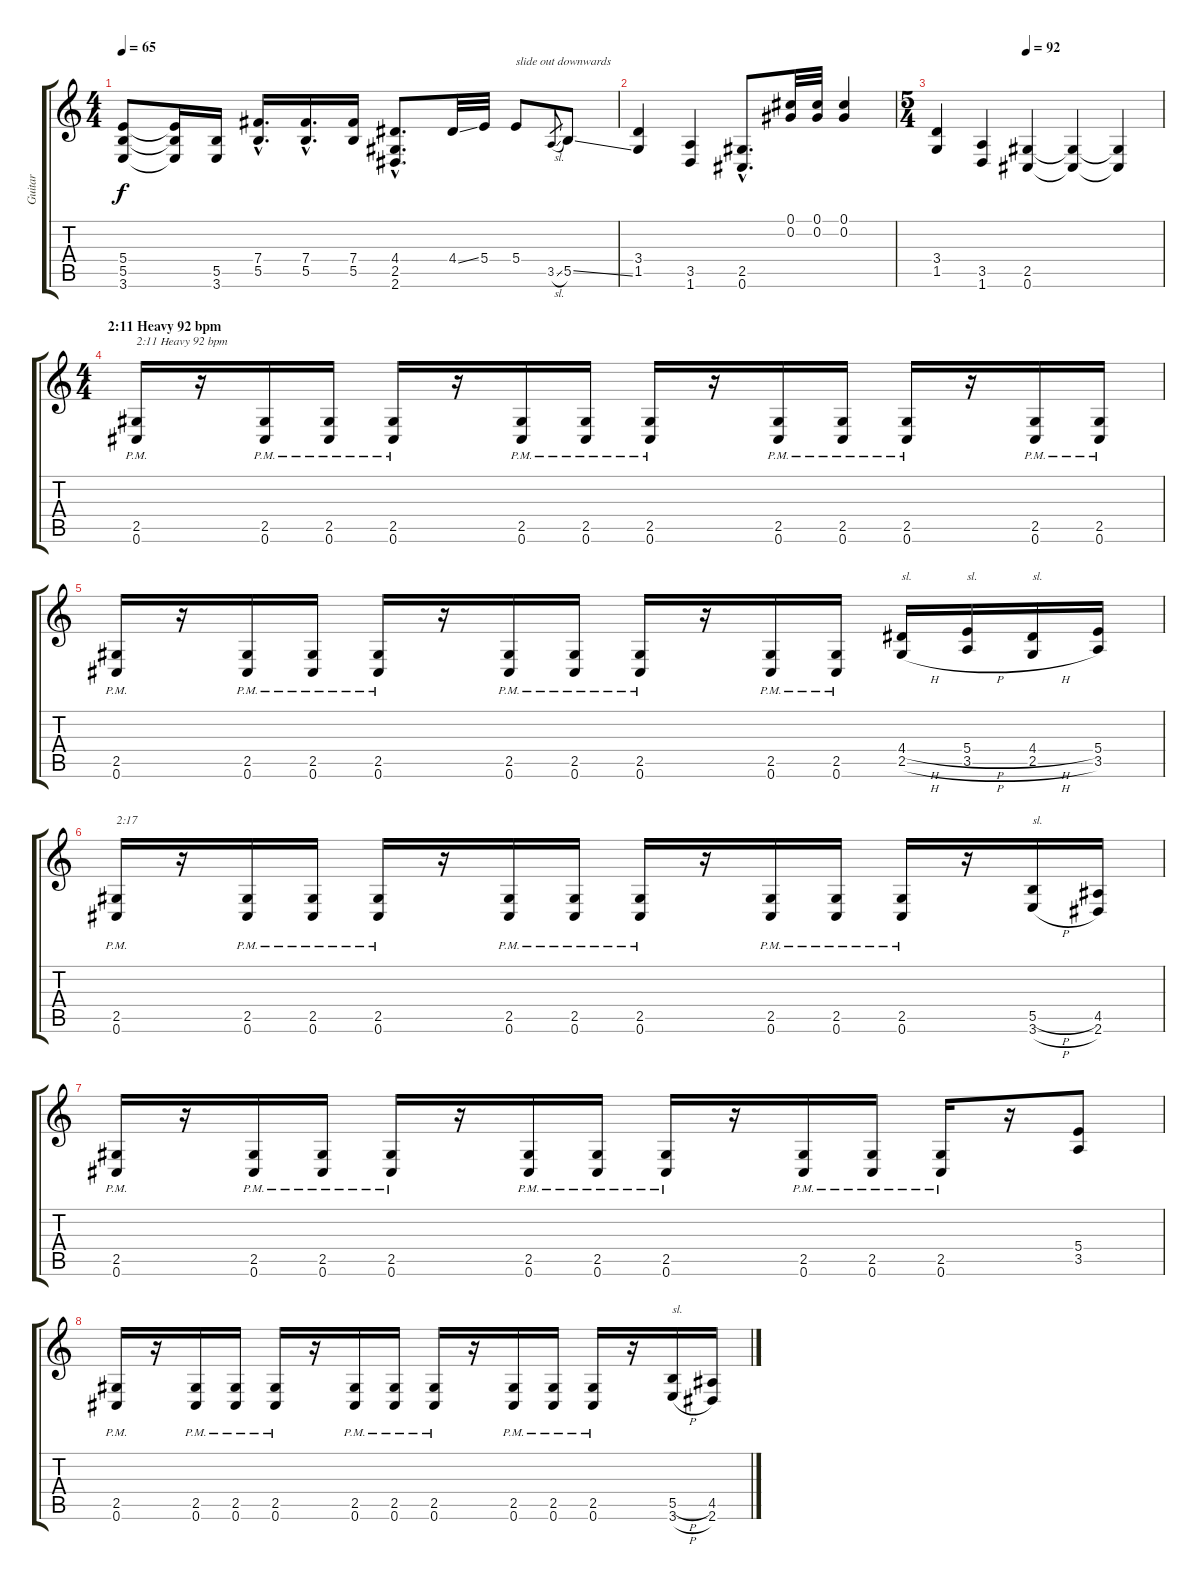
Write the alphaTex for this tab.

\track ("Guitar" "Guitar") {instrument distortionguitar}
\staff {score tabs}
\tuning (Db4 Ab3 E3 B2 Gb2 Db2) {hide}
\ts (4 4)
\tempo 65
\clef g2
\ks c
(5.4 5.5 3.6).8{dy f} (5.4{t} 5.5{t} 3.6{t}).16 (5.5 3.6).16 (7.4{hac} 5.5{hac}).16{d} (7.4{hac} 5.5{hac}).16{d} (7.4 5.5).16 (4.4{hac} 2.5{hac} 2.6{hac}).8{d} 4.4{ss}.32 5.4.32 5.4.8{txt "slide out downwards"} 3.5{sl}.8{gr} 5.5{ss}.8 |
(3.4 1.5).4 (3.5 1.6).4 (2.5{hac} 0.6{hac}).8{d} (0.1 0.2).32 (0.1 0.2).32 (0.1 0.2).4 |
\ts (5 4)
\tempo (92 0.4)
(3.4 1.5).4 (3.5 1.6).4 (2.5 0.6).4 (2.5{t} 0.6{t}).4 (2.5{t} 0.6{t}).4 |
\ts (4 4)
\section ("" "2:11 Heavy 92 bpm")
(2.5{pm} 0.6{pm}).16{txt "2:11 Heavy 92 bpm"} r.16 (2.5{pm} 0.6{pm}).16 (2.5{pm} 0.6{pm}).16 (2.5{pm} 0.6{pm}).16 r.16 (2.5{pm} 0.6{pm}).16 (2.5{pm} 0.6{pm}).16 (2.5{pm} 0.6{pm}).16 r.16 (2.5{pm} 0.6{pm}).16 (2.5{pm} 0.6{pm}).16 (2.5{pm} 0.6{pm}).16 r.16 (2.5{pm} 0.6{pm}).16 (2.5{pm} 0.6{pm}).16 |
(2.5{pm} 0.6{pm}).16 r.16 (2.5{pm} 0.6{pm}).16 (2.5{pm} 0.6{pm}).16 (2.5{pm} 0.6{pm}).16 r.16 (2.5{pm} 0.6{pm}).16 (2.5{pm} 0.6{pm}).16 (2.5{pm} 0.6{pm}).16 r.16 (2.5{pm} 0.6{pm}).16 (2.5{pm} 0.6{pm}).16 (4.4{h} 2.5{h}).16{txt "sl."} (5.4{h} 3.5{h}).16{txt "sl."} (4.4{h} 2.5{h}).16{txt "sl."} (5.4 3.5).16 |
(2.5{pm} 0.6{pm}).16{txt "2:17"} r.16 (2.5{pm} 0.6{pm}).16 (2.5{pm} 0.6{pm}).16 (2.5{pm} 0.6{pm}).16 r.16 (2.5{pm} 0.6{pm}).16 (2.5{pm} 0.6{pm}).16 (2.5{pm} 0.6{pm}).16 r.16 (2.5{pm} 0.6{pm}).16 (2.5{pm} 0.6{pm}).16 (2.5{pm} 0.6{pm}).16 r.16 (5.5{h} 3.6{h}).16{txt "sl."} (4.5 2.6).16 |
(2.5{pm} 0.6{pm}).16 r.16 (2.5{pm} 0.6{pm}).16 (2.5{pm} 0.6{pm}).16 (2.5{pm} 0.6{pm}).16 r.16 (2.5{pm} 0.6{pm}).16 (2.5{pm} 0.6{pm}).16 (2.5{pm} 0.6{pm}).16 r.16 (2.5{pm} 0.6{pm}).16 (2.5{pm} 0.6{pm}).16 (2.5{pm} 0.6{pm}).16 r.16 (5.4 3.5).8 |
(2.5{pm} 0.6{pm}).16 r.16 (2.5{pm} 0.6{pm}).16 (2.5{pm} 0.6{pm}).16 (2.5{pm} 0.6{pm}).16 r.16 (2.5{pm} 0.6{pm}).16 (2.5{pm} 0.6{pm}).16 (2.5{pm} 0.6{pm}).16 r.16 (2.5{pm} 0.6{pm}).16 (2.5{pm} 0.6{pm}).16 (2.5{pm} 0.6{pm}).16 r.16 (5.5{h} 3.6{h}).16{txt "sl."} (4.5 2.6).16
